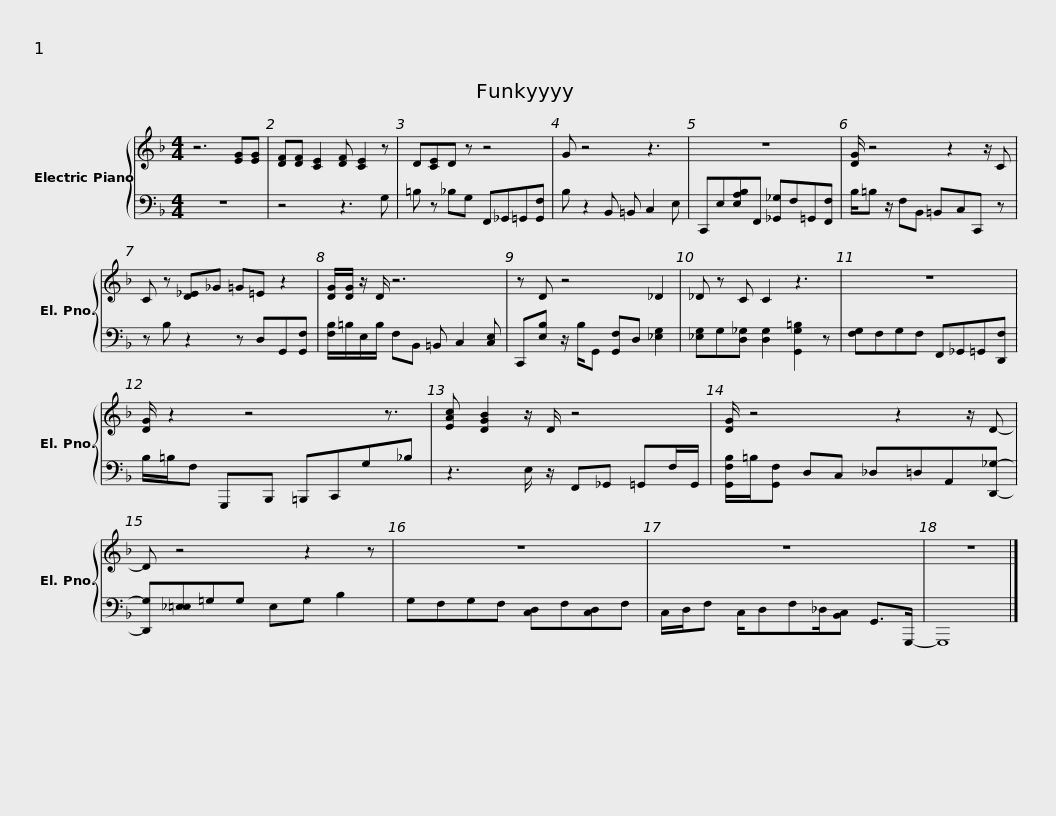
X:1
%%score { 1 | 2 }
L:1/8
M:4/4
I:linebreak $
K:F
V:1 treble
V:2 bass
V:1
 z6 [EG][EG] | [DF][DF] [CE]2 [DF] [CE]2 z | D[CE]D z z4 |$ G z4 z3 | z8 |$ %5
 [DG]/ z4 z2 z/ C | C z [D_E]_G =G=E z2 | [DG]/[DG]/ z/ D/ z6 |$ z D z4 _D2 | _D z C C2 z3 | %10
 z8 |$ [DG]/ z2 z4 z3/2 | [EAc] [DGB]2 z/ D/ z4 | [DG]/ z4 z2 z/ D- |$ D z4 z2 z | %15
 z8 | z8 | z8 |] %18
V:2
 z8 | z4 z3 G, | =B, z _B,G, F,,_G,,=G,,[G,,F,] |$ B, z2 B,, =B,, C,2 E, | C,,E,[E,A,B,]F,, [_G,,_G,]F,=G,,[F,,F,] |$ %5
 B,/=B, z/ F,B,, =B,,C,C,, z | z B, z2 z D,G,,[G,,F,] | [F,B,]/=B,/E,/B,/ F,B,, =B,, C,2 [C,E,] |$ C,,[E,B,] z/ B,/G,, [G,,F,]D, [_E,G,]2 | [_E,G,]G,[D,_G,] [D,G,]2 [G,,G,=B,]2 z | %10
 [F,G,]F,G,F, F,,_G,,=G,,[D,,F,] |$ B,/=B,/F, G,,,B,,, =B,,,C,,G,_B, | z3 E,/ z/ F,,_G,, =G,,F,/G,,/ | [G,,F,B,]/=B,/[G,,F,] D,C, _D,=D,A,,[D,,_G,]- |$ [D,,G,][_E,=E,]=G,G, E,G, B,2 | %15
 G,F,G,F, [C,D,]F,[C,D,]F, | C,/D,/F, C,/D,F,_D,/[B,,C,] G,,>G,,,- | G,,,8 |] %18
